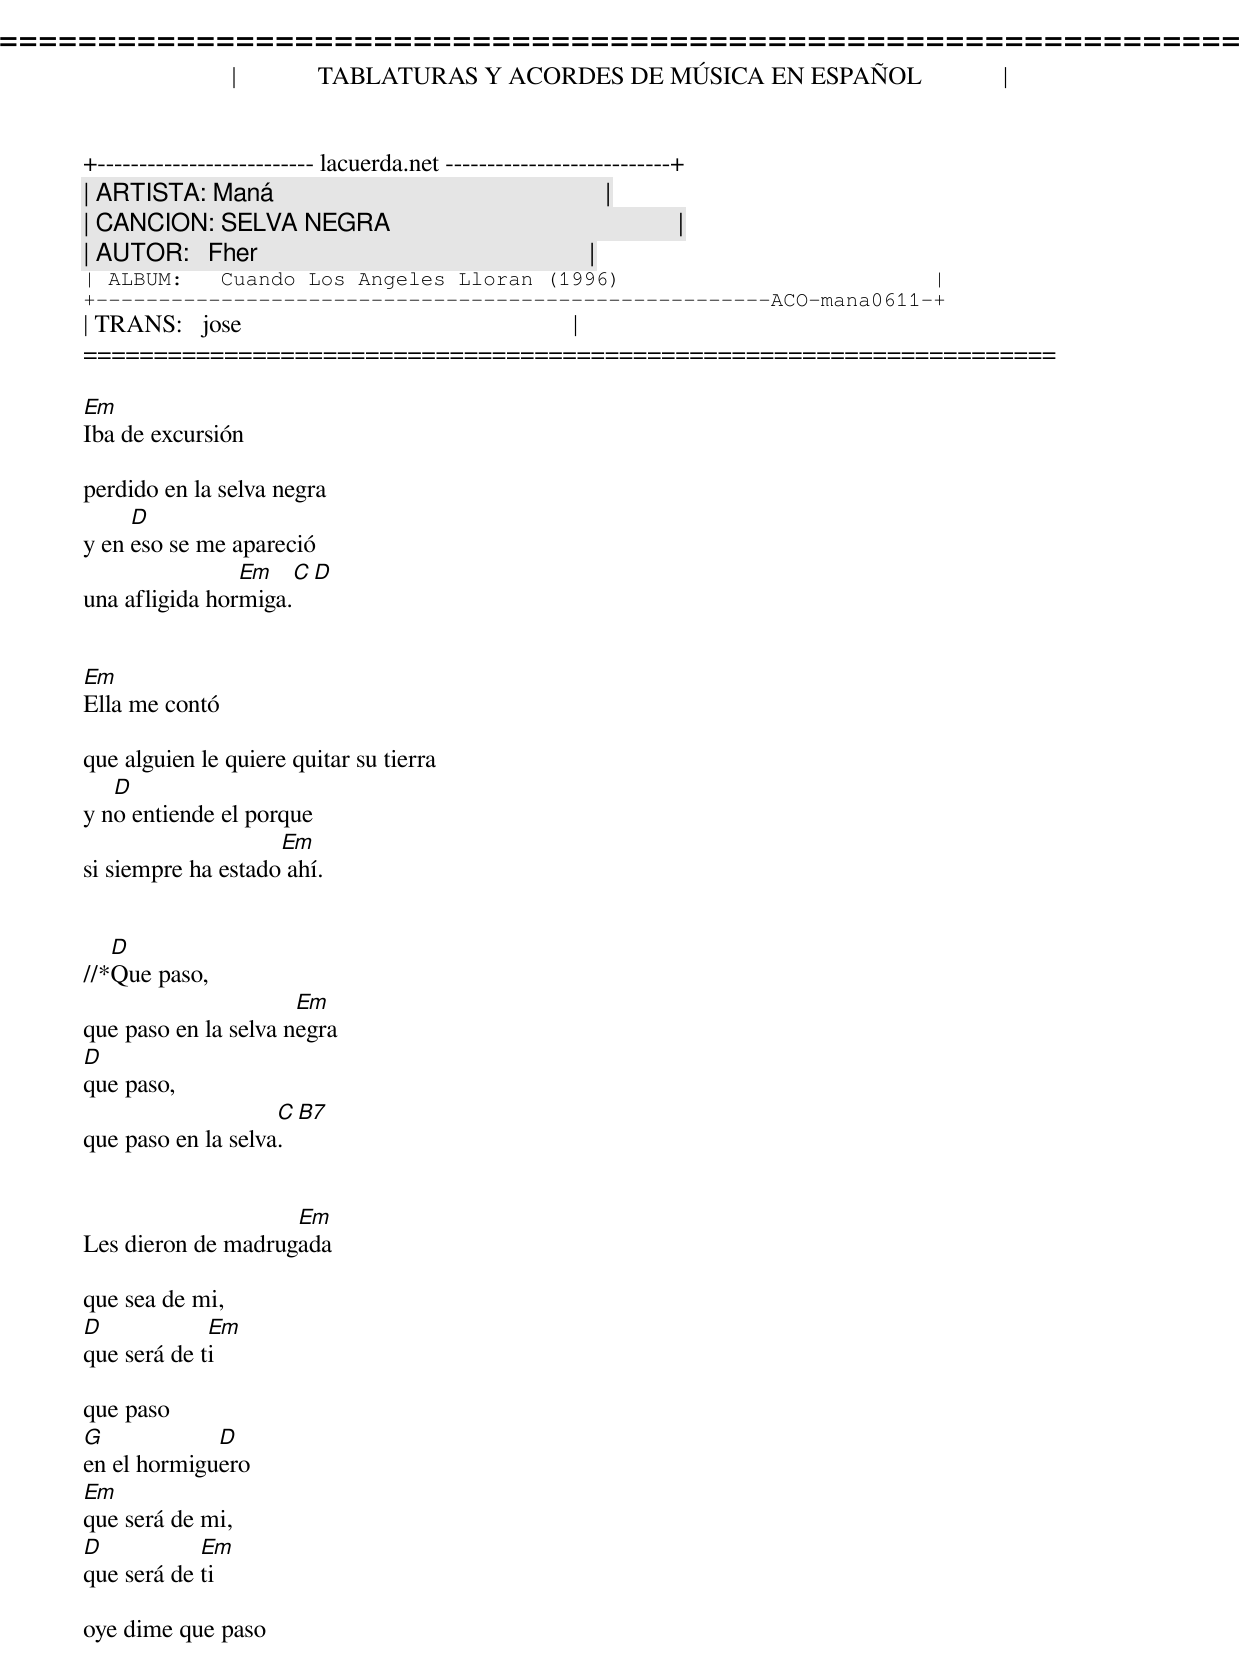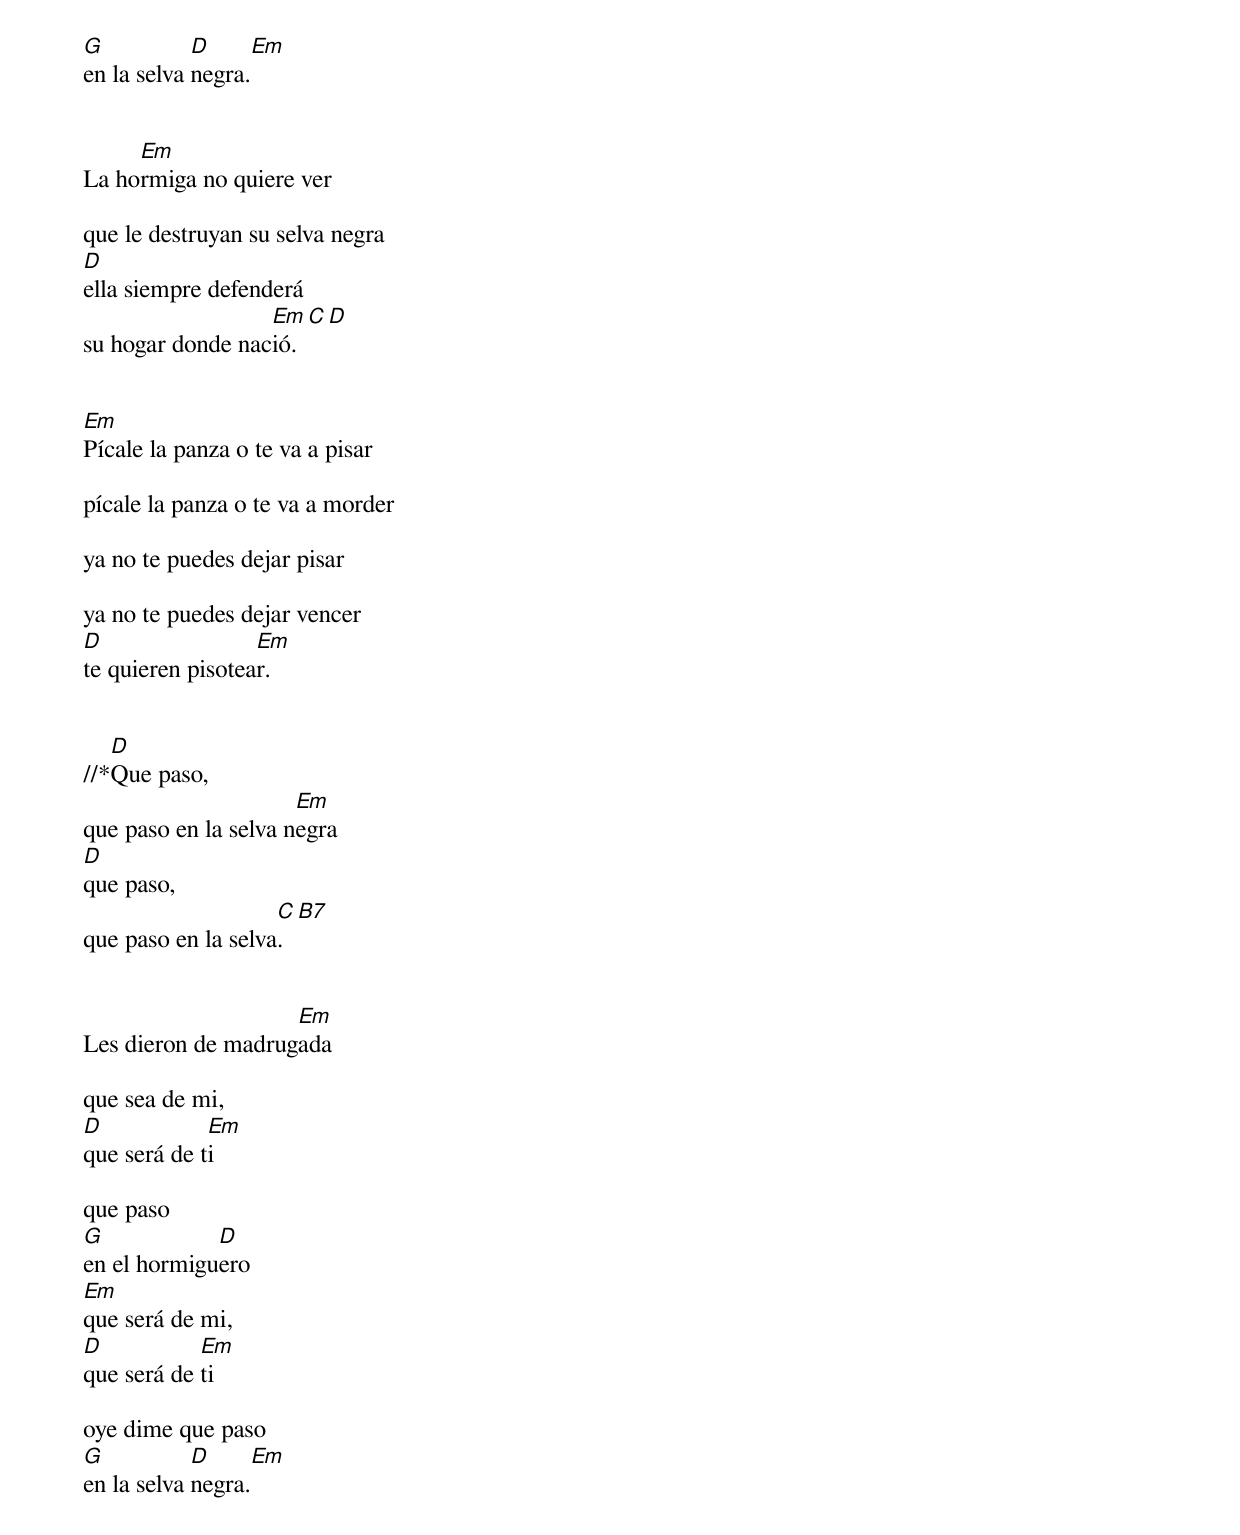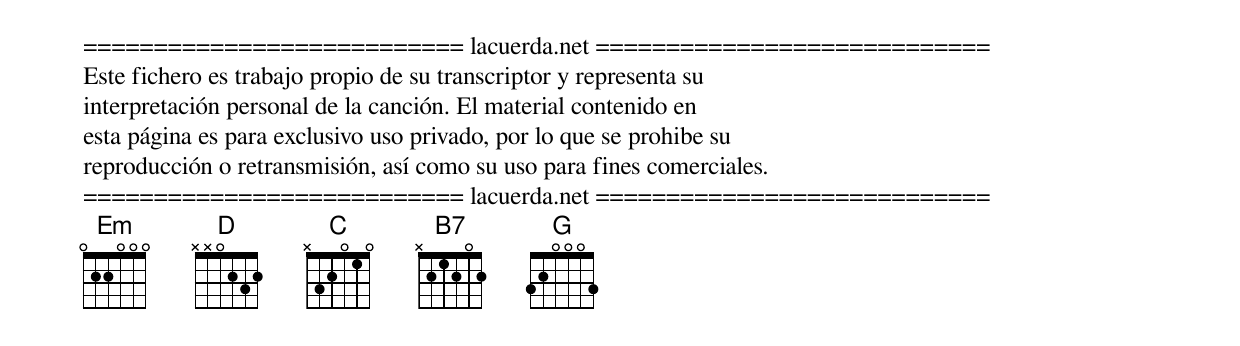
=====================================================================
|             TABLATURAS Y ACORDES DE MÚSICA EN ESPAÑOL             |
+-------------------------- lacuerda.net ---------------------------+
| ARTISTA: Maná                                                     |
| CANCION: SELVA NEGRA                                              |
| AUTOR:   Fher                                                     |
| ALBUM:   Cuando Los Angeles Lloran (1996)                         |
+------------------------------------------------------ACO-mana0611-+
| TRANS:   jose                                                     |
=====================================================================

Em
Iba de excursión

perdido en la selva negra
     D
y en eso se me apareció
                Em      C  D
una afligida hormiga.


Em
Ella me contó

que alguien le quiere quitar su tierra
   D
y no entiende el porque
                    Em
si siempre ha estado ahí.


   D
//*Que paso,
                      Em
que paso en la selva negra
D
que paso,
                    C  B7
que paso en la selva.


                    Em
Les dieron de madrugada

que sea de mi,
D            Em
que será de ti

que paso
G            D
en el hormiguero
Em
que será de mi,
D           Em
que será de ti

oye dime que paso
G           D     Em
en la selva negra.


     Em
La hormiga no quiere ver

que le destruyan su selva negra
D
ella siempre defenderá
                  Em   C  D
su hogar donde nació.


Em
Pícale la panza o te va a pisar

pícale la panza o te va a morder

ya no te puedes dejar pisar

ya no te puedes dejar vencer
D                 Em
te quieren pisotear.


   D
//*Que paso,
                      Em
que paso en la selva negra
D
que paso,
                    C  B7
que paso en la selva.


                    Em
Les dieron de madrugada

que sea de mi,
D            Em
que será de ti

que paso
G            D
en el hormiguero
Em
que será de mi,
D           Em
que será de ti

oye dime que paso
G           D     Em
en la selva negra.


=========================== lacuerda.net ============================
Este fichero es trabajo propio de su transcriptor y representa su
interpretación personal de la canción. El material contenido en
esta página es para exclusivo uso privado, por lo que se prohibe su
reproducción o retransmisión, así como su uso para fines comerciales.
=========================== lacuerda.net ============================
